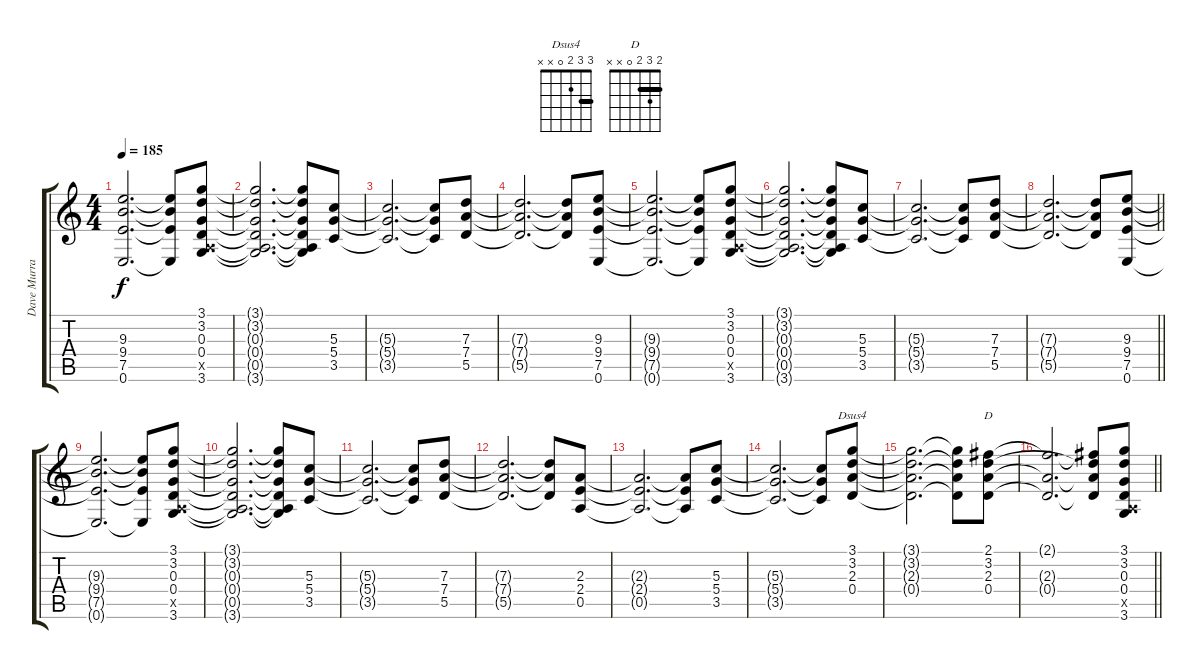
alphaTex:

\track ("Dave Murray" "Dave Murra") {instrument distortionguitar}
\staff {score tabs}
\tuning (E4 B3 G3 D3 A2 E2) {hide}
\chord ("Dsus4" 3 3 2 0 x x) {barre 3}
\chord ("D" 2 3 2 0 x x) {barre 2}
\ts (4 4)
\tempo 185
\clef g2
\ks c
(9.3{t} 9.4{t} 7.5{t} 0.6{t}).2{d dy f} (9.3{t} 9.4{t} 7.5{t} 0.6{t}).8 (3.1 3.2 0.3 0.4 0.5{x} 3.6).8 |
(3.1{t} 3.2{t} 0.3{t} 0.4{t} 0.5{t} 3.6{t}).2{d} (3.1{t} 3.2{t} 0.3{t} 0.4{t} 0.5{t} 3.6{t}).8 (5.3 5.4 3.5).8 |
(5.3{t} 5.4{t} 3.5{t}).2{d} (5.3{t} 5.4{t} 3.5{t}).8 (7.3 7.4 5.5).8 |
(7.3{t} 7.4{t} 5.5{t}).2{d} (7.3{t} 7.4{t} 5.5{t}).8 (9.3 9.4 7.5 0.6).8 |
(9.3{t} 9.4{t} 7.5{t} 0.6{t}).2{d} (9.3{t} 9.4{t} 7.5{t} 0.6{t}).8 (3.1 3.2 0.3 0.4 0.5{x} 3.6).8 |
(3.1{t} 3.2{t} 0.3{t} 0.4{t} 0.5{t} 3.6{t}).2{d} (3.1{t} 3.2{t} 0.3{t} 0.4{t} 0.5{t} 3.6{t}).8 (5.3 5.4 3.5).8 |
(5.3{t} 5.4{t} 3.5{t}).2{d} (5.3{t} 5.4{t} 3.5{t}).8 (7.3 7.4 5.5).8 |
\barLineRight lightlight
(7.3{t} 7.4{t} 5.5{t}).2{d} (7.3{t} 7.4{t} 5.5{t}).8 (9.3 9.4 7.5 0.6).8 |
(9.3{t} 9.4{t} 7.5{t} 0.6{t}).2{d} (9.3{t} 9.4{t} 7.5{t} 0.6{t}).8 (3.1 3.2 0.3 0.4 0.5{x} 3.6).8 |
(3.1{t} 3.2{t} 0.3{t} 0.4{t} 0.5{t} 3.6{t}).2{d} (3.1{t} 3.2{t} 0.3{t} 0.4{t} 0.5{t} 3.6{t}).8 (5.3 5.4 3.5).8 |
(5.3{t} 5.4{t} 3.5{t}).2{d} (5.3{t} 5.4{t} 3.5{t}).8 (7.3 7.4 5.5).8 |
(7.3{t} 7.4{t} 5.5{t}).2{d} (7.3{t} 7.4{t} 5.5{t}).8 (2.3 2.4 0.5).8 |
(2.3{t} 2.4{t} 0.5{t}).2{d} (2.3{t} 2.4{t} 0.5{t}).8 (5.3 5.4 3.5).8 |
(5.3{t} 5.4{t} 3.5{t}).2{d} (5.3{t} 5.4{t} 3.5{t}).8 (3.1 3.2 2.3 0.4).8{ch "Dsus4"} |
(3.1{t} 3.2{t} 2.3{t} 0.4{t}).2{d} (3.1{t} 3.2{t} 2.3{t} 0.4{t}).8 (2.1 3.2 2.3 0.4).8{ch "D"} |
\barLineRight lightlight
(2.1{t} 2.3{t} 0.4{t}).2{d} (2.1{t} 3.2{t} 2.3{t} 0.4{t}).8 (3.1 3.2 0.3 0.4 0.5{x} 3.6).8
